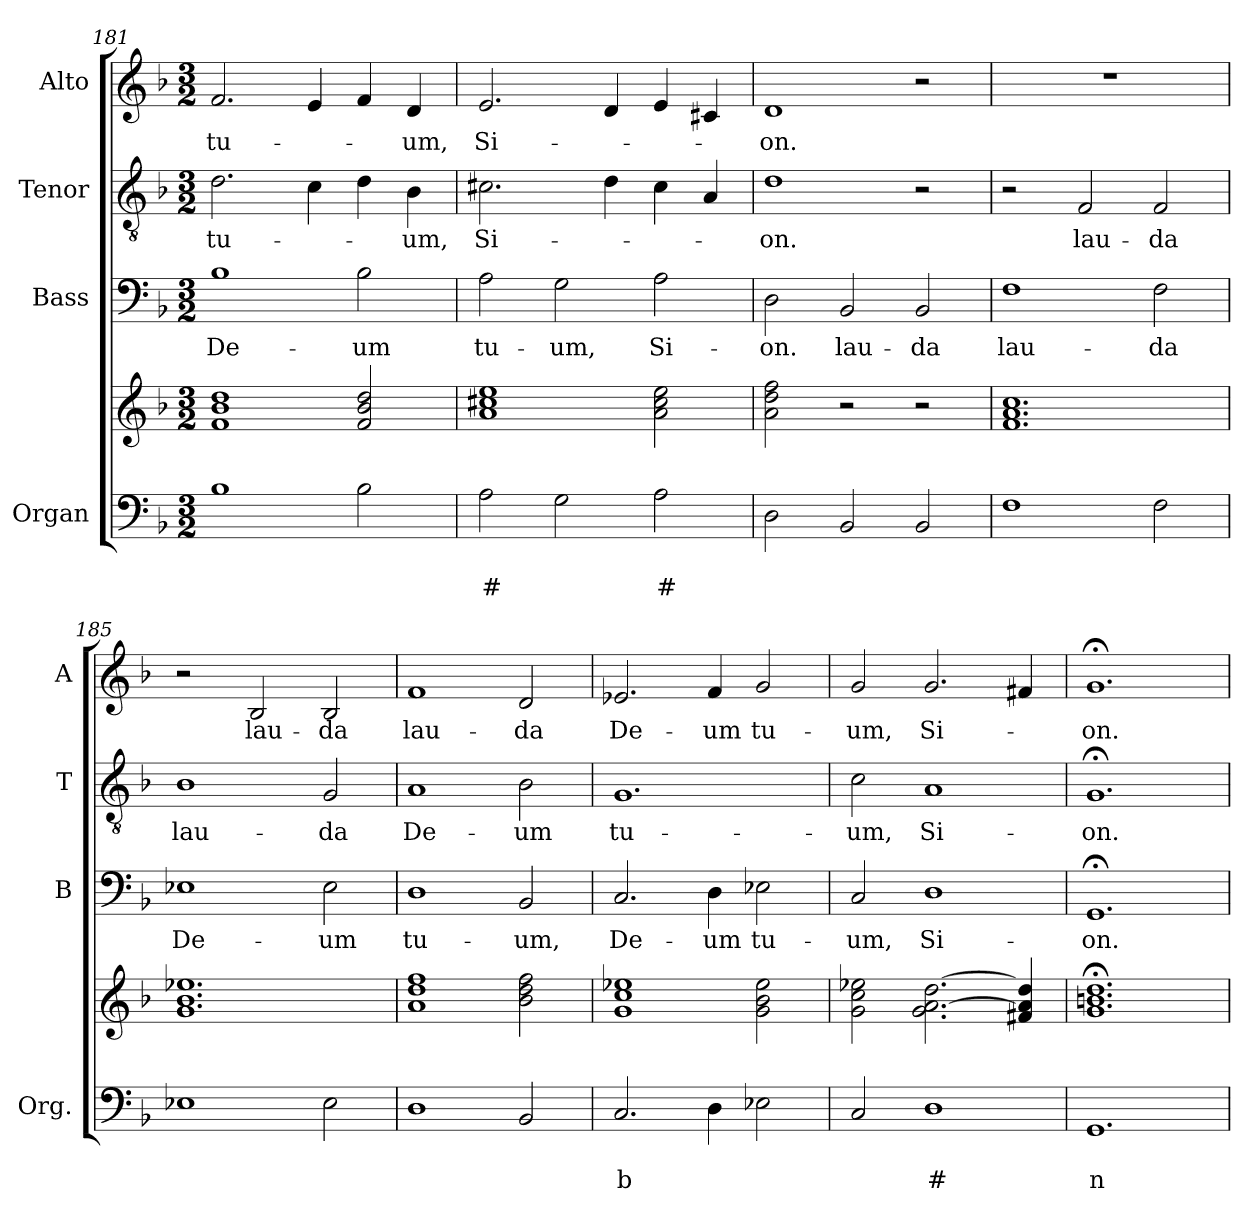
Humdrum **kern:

**kern	**text	**text	**kern	**kern	**text	**kern	**text	**kern	**text
*part4	*part4	*part4	*part4	*part3	*part3	*part2	*part2	*part1	*part1
*staff5	*staff5	*staff5	*staff4	*staff3	*staff3	*staff2	*staff2	*staff1	*staff1
*I"Organ	*	*	*	*I"Bass	*	*I"Tenor	*	*I"Alto	*
*I'Org.	*	*	*	*I'B	*	*I'T	*	*I'A	*
*clefF4	*	*	*clefG2	*clefF4	*	*clefGv2	*	*clefG2	*
*k[b-]	*	*	*k[b-]	*k[b-]	*	*k[b-]	*	*k[b-]	*
*F:	*	*	*F:	*F:	*	*F:	*	*F:	*
*M3/2	*	*	*M3/2	*M3/2	*	*M3/2	*	*M3/2	*
=181	=181	=181	=181	=181	=181	=181	=181	=181	=181
!	!	!	!	!	!LO:LY:b	!	!LO:LY:b	!	!LO:LY:b
1B-	.	.	1f! 1b-! 1dd!	1B-	De-	2.d\	tu-	2.f/	tu-
.	.	.	.	.	.	4c\	.	4e/	.
!	!	!	!	!	!LO:LY:b	!	!	!	!
2B-\	.	.	2f!/ 2b-!/ 2dd!/	2B-\	-um	4d\	.	4f/	.
!	!	!	!	!	!	!	!LO:LY:b	!	!LO:LY:b
.	.	.	.	.	.	4B-\	-um,	4d/	-um,
=182	=182	=182	=182	=182	=182	=182	=182	=182	=182
!	!	!LO:LY:b	!	!	!LO:LY:b	!	!LO:LY:b	!	!LO:LY:b
2A\	.	#	1a! 1cc#X! 1ee!	2A\	tu-	2.c#X!\	Si-	2.e!/	Si-
!	!	!	!	!	!LO:LY:b	!	!	!	!
2G\	.	.	.	2G\	-um,	.	.	.	.
.	.	.	.	.	.	4d!\	.	4d!/	.
!	!	!LO:LY:b	!	!	!LO:LY:b	!	!	!	!
2A\	.	#	2a!\ 2cc#!\ 2ee!\	2A\	Si-	4c#!\	.	4e!/	.
.	.	.	.	.	.	4A!/	.	4c#X!/	.
=183	=183	=183	=183	=183	=183	=183	=183	=183	=183
!	!	!	!	!	!LO:LY:b	!	!LO:LY:b	!	!LO:LY:b
2D\	.	.	2a!\ 2dd!\ 2ff!\	2D\	-on.	1d	-on.	1d	-on.
!	!	!	!	!	!LO:LY:b	!	!	!	!
2BB-/	.	.	2r	2BB-/	lau-	.	.	.	.
!	!	!	!	!	!LO:LY:b	!	!	!	!
2BB-/	.	.	2r	2BB-/	-da	2r	.	2r	.
=184	=184	=184	=184	=184	=184	=184	=184	=184	=184
!	!	!	!	!	!LO:LY:b	!	!	!	!
1F	.	.	1.f! 1.a! 1.cc!	1F	lau-	2r	.	1.r	.
!	!	!	!	!	!	!	!LO:LY:b	!	!
.	.	.	.	.	.	2F/	lau-	.	.
!	!	!	!	!	!LO:LY:b	!	!LO:LY:b	!	!
2F\	.	.	.	2F\	-da	2F/	-da	.	.
!!LO:PB:g=z
=185	=185	=185	=185	=185	=185	=185	=185	=185	=185
!	!	!	!	!	!LO:LY:b	!	!LO:LY:b	!	!
1E-X	.	.	1.g! 1.b-! 1.ee-X!	1E-X	De-	1B-	lau-	2r	.
!	!	!	!	!	!	!	!	!	!LO:LY:b
.	.	.	.	.	.	.	.	2B-/	lau-
!	!	!	!	!	!LO:LY:b	!	!LO:LY:b	!	!LO:LY:b
2E-\	.	.	.	2E-\	-um	2G/	-da	2B-/	-da
=186	=186	=186	=186	=186	=186	=186	=186	=186	=186
!	!	!	!	!	!LO:LY:b	!	!LO:LY:b	!	!LO:LY:b
1D	.	.	1a! 1dd! 1ff!	1D	tu-	1A	De-	1f	lau-
!	!	!	!	!	!LO:LY:b	!	!LO:LY:b	!	!LO:LY:b
2BB-/	.	.	2b-!\ 2dd!\ 2ff!\	2BB-/	-um,	2B-\	-um	2d/	-da
=187	=187	=187	=187	=187	=187	=187	=187	=187	=187
!	!	!LO:LY:b	!	!	!LO:LY:b	!	!LO:LY:b	!	!LO:LY:b
2.C/	.	b	1g! 1cc! 1ee-X!	2.C/	De-	1.G	tu-	2.e-X/	De-
!	!	!	!	!	!LO:LY:b	!	!	!	!LO:LY:b
4D\	.	.	.	4D\	-um	.	.	4f/	-um
!	!	!	!	!	!LO:LY:b	!	!	!	!LO:LY:b
2E-X\	.	.	2g!\ 2b-!\ 2ee-!\	2E-X\	tu-	.	.	2g/	tu-
=188	=188	=188	=188	=188	=188	=188	=188	=188	=188
!	!	!	!	!	!LO:LY:b	!	!LO:LY:b	!	!LO:LY:b
2C/	.	.	2g!\ 2cc!\ 2ee-X!\	2C/	-um,	2c\	-um,	2g/	-um,
!	!	!LO:LY:b	!	!	!LO:LY:b	!	!LO:LY:b	!	!LO:LY:b
1D	.	#	2.g!\ [2.a!\ [2.dd!\	1D	Si-	1A	Si-	2.g/	Si-
.	.	.	4f#X!/ 4a!/] 4dd!/]	.	.	.	.	4f#X/	.
=189	=189	=189	=189	=189	=189	=189	=189	=189	=189
!	!	!LO:LY:b	!	!	!LO:LY:b	!	!LO:LY:b	!	!LO:LY:b
1.GG	.	n	1.g!;< 1.bn!;< 1.dd!;<	1.GG;<	-on.	1.G;<	-on.	1.g;<	-on.
=	=	=	=	=	=	=	=	=	=
*-	*-	*-	*-	*-	*-	*-	*-	*-	*-
